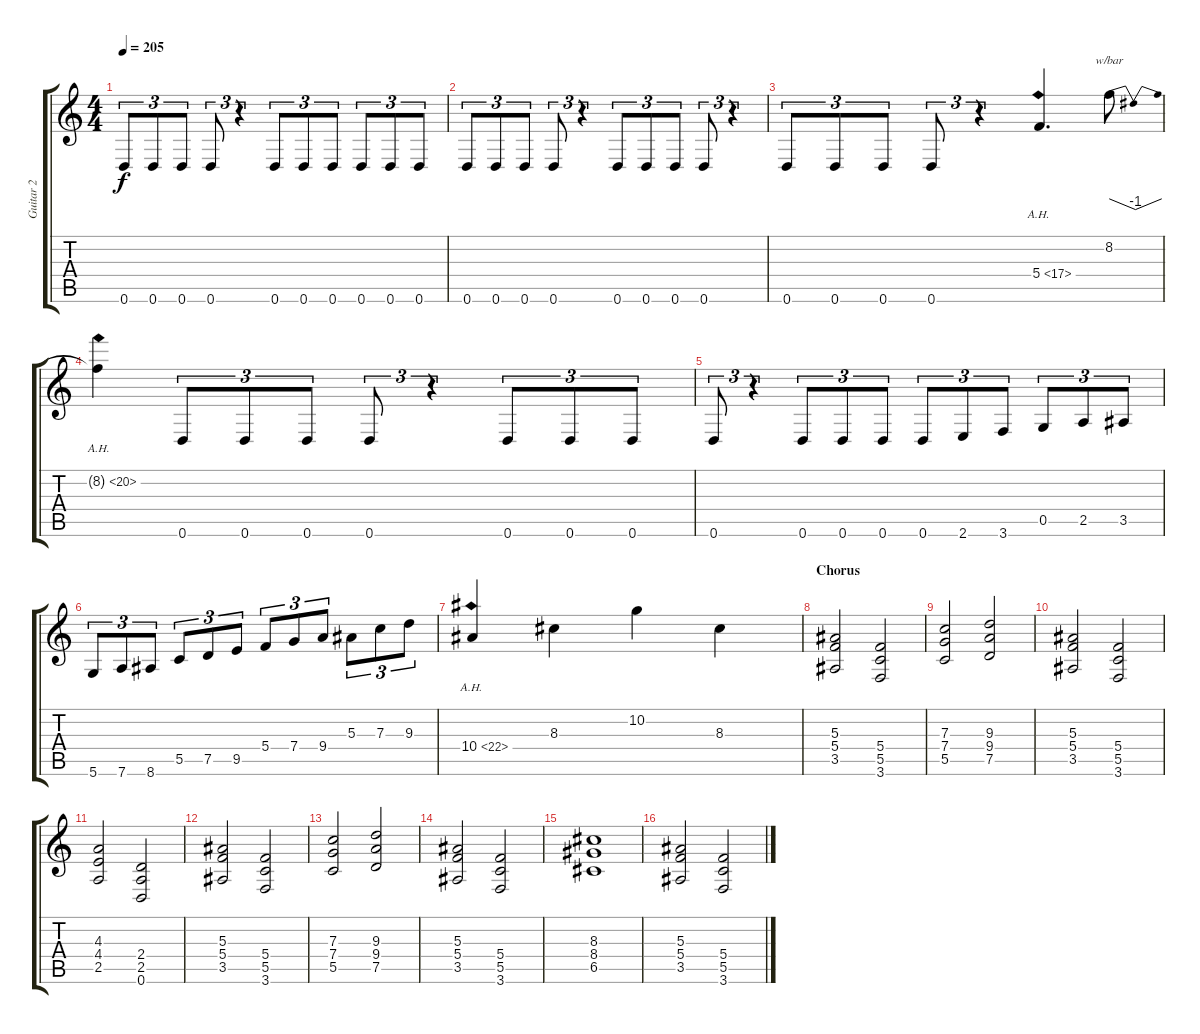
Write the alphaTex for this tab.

\track ("Guitar 2" "Guitar 2") {instrument distortionguitar}
\staff {score tabs}
\tuning (D4 A3 F3 C3 G2 D2) {hide}
\ts (4 4)
\tempo 205
\clef g2
\ks c
0.6.8{tu (3 2) dy f} 0.6.8{tu (3 2)} 0.6.8{tu (3 2)} 0.6.8{tu (3 2)} r.4{tu (3 2)} 0.6.8{tu (3 2)} 0.6.8{tu (3 2)} 0.6.8{tu (3 2)} 0.6.8{tu (3 2)} 0.6.8{tu (3 2)} 0.6.8{tu (3 2)} |
0.6.8{tu (3 2)} 0.6.8{tu (3 2)} 0.6.8{tu (3 2)} 0.6.8{tu (3 2)} r.4{tu (3 2)} 0.6.8{tu (3 2)} 0.6.8{tu (3 2)} 0.6.8{tu (3 2)} 0.6.8{tu (3 2)} r.4{tu (3 2)} |
0.6.8{tu (3 2)} 0.6.8{tu (3 2)} 0.6.8{tu (3 2)} 0.6.8{tu (3 2)} r.4{tu (3 2)} 5.4{ah 12}.4{d} 8.2.8{tbe (dip default 0 0 30 -4 60 0)} |
8.2{ah 12 t}.4 0.6.8{tu (3 2)} 0.6.8{tu (3 2)} 0.6.8{tu (3 2)} 0.6.8{tu (3 2)} r.4{tu (3 2)} 0.6.8{tu (3 2)} 0.6.8{tu (3 2)} 0.6.8{tu (3 2)} |
0.6.8{tu (3 2)} r.4{tu (3 2)} 0.6.8{tu (3 2)} 0.6.8{tu (3 2)} 0.6.8{tu (3 2)} 0.6.8{tu (3 2)} 2.6.8{tu (3 2)} 3.6.8{tu (3 2)} 0.5.8{tu (3 2)} 2.5.8{tu (3 2)} 3.5.8{tu (3 2)} |
5.6.8{tu (3 2)} 7.6.8{tu (3 2)} 8.6.8{tu (3 2)} 5.5.8{tu (3 2)} 7.5.8{tu (3 2)} 9.5.8{tu (3 2)} 5.4.8{tu (3 2)} 7.4.8{tu (3 2)} 9.4.8{tu (3 2)} 5.3.8{tu (3 2)} 7.3.8{tu (3 2)} 9.3.8{tu (3 2)} |
10.4{ah 12}.4 8.3.4 10.2.4 8.3.4 |
\section ("" "Chorus")
(5.3 5.4 3.5).2 (5.4 5.5 3.6).2 |
(7.3 7.4 5.5).2 (9.3 9.4 7.5).2 |
(5.3 5.4 3.5).2 (5.4 5.5 3.6).2 |
(4.3 4.4 2.5).2 (2.4 2.5 0.6).2 |
(5.3 5.4 3.5).2 (5.4 5.5 3.6).2 |
(7.3 7.4 5.5).2 (9.3 9.4 7.5).2 |
(5.3 5.4 3.5).2 (5.4 5.5 3.6).2 |
(8.3 8.4 6.5).1 |
(5.3 5.4 3.5).2 (5.4 5.5 3.6).2
